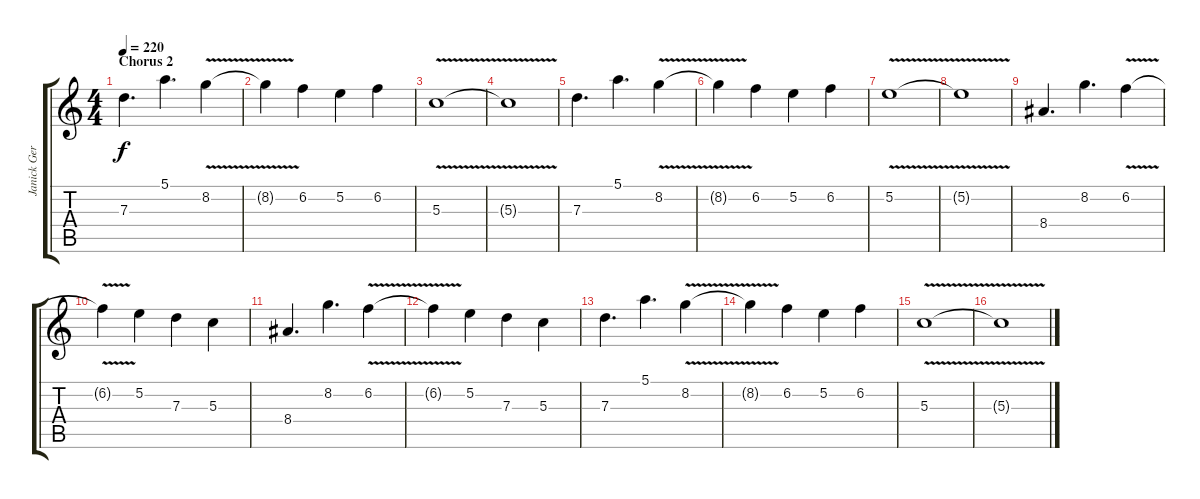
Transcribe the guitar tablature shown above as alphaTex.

\track ("Janick Gers" "Janick Ger") {instrument distortionguitar}
\staff {score tabs}
\tuning (E4 B3 G3 D3 A2 E2) {hide}
\ts (4 4)
\section ("" "Chorus 2")
\tempo 220
\clef g2
\ks c
7.3.4{d dy f} 5.1.4{d} 8.2{v}.4 |
8.2{t}.4 6.2.4 5.2.4 6.2.4 |
5.3{v}.1 |
5.3{t}.1 |
7.3.4{d} 5.1.4{d} 8.2{v}.4 |
8.2{t}.4 6.2.4 5.2.4 6.2.4 |
5.2{v}.1 |
5.2{t}.1 |
8.4.4{d} 8.2.4{d} 6.2{v}.4 |
6.2{t}.4 5.2.4 7.3.4 5.3.4 |
8.4.4{d} 8.2.4{d} 6.2{v}.4 |
6.2{t}.4 5.2.4 7.3.4 5.3.4 |
7.3.4{d} 5.1.4{d} 8.2{v}.4 |
8.2{t}.4 6.2.4 5.2.4 6.2.4 |
5.3{v}.1 |
5.3{t}.1
